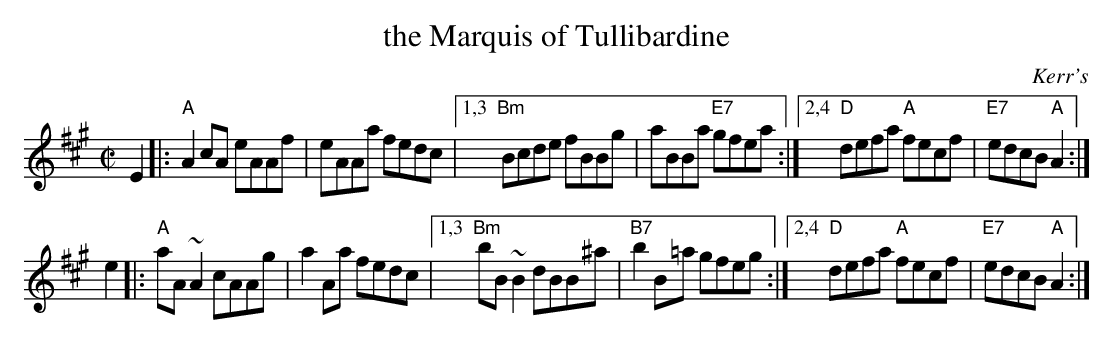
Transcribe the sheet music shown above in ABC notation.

X:1
T: the Marquis of Tullibardine
O: Kerr's
M: C|
L: 1/8
K: A
E2 |: "A"A2cA  eAAf | eAAa fedc |1,3 "Bm"Bcde  fBBg  |     aBBa "E7"gfea :|2,4 "D"defa "A"fecf | "E7"edcB "A"A2 :|
e2 |: "A"aA~A2 cAAg | a2Aa fedc |1,3 "Bm"bB~B2 dBB^a | "B7"b2B=a    gfeg :|2,4 "D"defa "A"fecf | "E7"edcB "A"A2 :|
